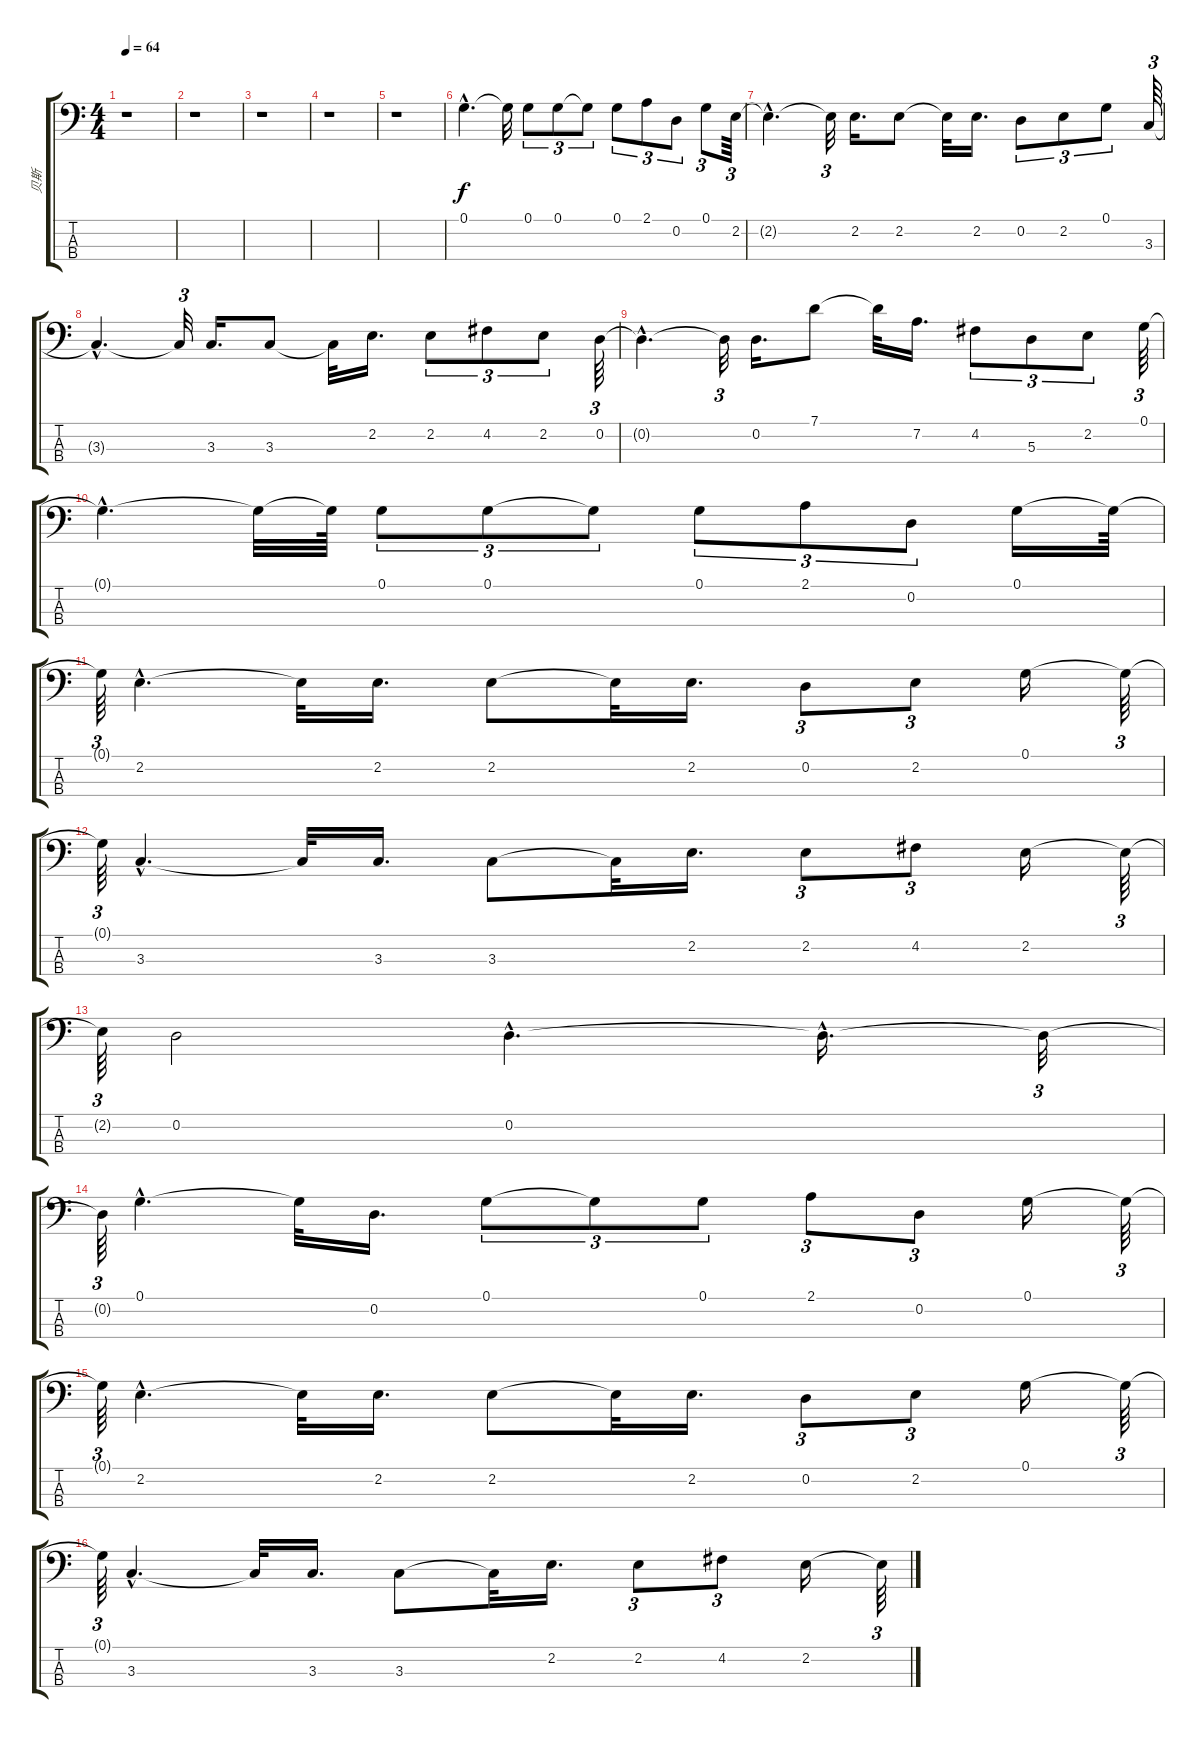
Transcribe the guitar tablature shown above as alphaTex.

\track ("贝斯" "贝斯") {instrument electricbassfinger}
\staff {score tabs}
\tuning (G2 D2 A1 E1) {hide}
\ts (4 4)
\tempo 64
\clef f4
\ks c
r.1{dy f instrument electricbassfinger} |
r.1 |
r.1 |
r.1 |
r.1 |
0.1{hac}.4{d} 0.1{t}.32 0.1.8{tu (3 2)} 0.1.8{tu (3 2)} 0.1{t}.8{tu (3 2)} 0.1.8{tu (3 2)} 2.1.8{tu (3 2)} 0.2.8{tu (3 2)} 0.1.8{tu (3 2)} 2.2.64{tu (3 2)} |
2.2{hac t}.4{d} 2.2{t}.32{tu (3 2)} 2.2.16{d} 2.2.8 2.2{t}.32 2.2.16{d} 0.2.8{tu (3 2)} 2.2.8{tu (3 2)} 0.1.8{tu (3 2)} 3.3.64{tu (3 2)} |
3.3{hac t}.4{d} 3.3{t}.32{tu (3 2)} 3.3.16{d} 3.3.8 3.3{t}.32 2.2.16{d} 2.2.8{tu (3 2)} 4.2.8{tu (3 2)} 2.2.8{tu (3 2)} 0.2.64{tu (3 2)} |
0.2{hac t}.4{d} 0.2{t}.32{tu (3 2)} 0.2.16{d} 7.1.8 7.1{t}.32 7.2.16{d} 4.2.8{tu (3 2)} 5.3.8{tu (3 2)} 2.2.8{tu (3 2)} 0.1.64{tu (3 2)} |
0.1{hac t}.4{d} 0.1{t}.32 0.1{t}.64 0.1.8{tu (3 2)} 0.1.8{tu (3 2)} 0.1{t}.8{tu (3 2)} 0.1.8{tu (3 2)} 2.1.8{tu (3 2)} 0.2.8{tu (3 2)} 0.1.16 0.1{t}.64 |
0.1{t}.64{tu (3 2)} 2.2{hac}.4{d} 2.2{t}.32 2.2.16{d} 2.2.8 2.2{t}.32 2.2.16{d} 0.2.8{tu (3 2)} 2.2.8{tu (3 2)} 0.1.16 0.1{t}.64{tu (3 2)} |
0.1{t}.64{tu (3 2)} 3.3{hac}.4{d} 3.3{t}.32 3.3.16{d} 3.3.8 3.3{t}.32 2.2.16{d} 2.2.8{tu (3 2)} 4.2.8{tu (3 2)} 2.2.16 2.2{t}.64{tu (3 2)} |
2.2{t}.64{tu (3 2)} 0.2.2 0.2{hac}.4{d} 0.2{hac t}.16{d} 0.2{t}.32{tu (3 2)} |
0.2{t}.64{tu (3 2)} 0.1{hac}.4{d} 0.1{t}.32 0.2.16{d} 0.1.8{tu (3 2)} 0.1{t}.8{tu (3 2)} 0.1.8{tu (3 2)} 2.1.8{tu (3 2)} 0.2.8{tu (3 2)} 0.1.16 0.1{t}.64{tu (3 2)} |
0.1{t}.64{tu (3 2)} 2.2{hac}.4{d} 2.2{t}.32 2.2.16{d} 2.2.8 2.2{t}.32 2.2.16{d} 0.2.8{tu (3 2)} 2.2.8{tu (3 2)} 0.1.16 0.1{t}.64{tu (3 2)} |
0.1{t}.64{tu (3 2)} 3.3{hac}.4{d} 3.3{t}.32 3.3.16{d} 3.3.8 3.3{t}.32 2.2.16{d} 2.2.8{tu (3 2)} 4.2.8{tu (3 2)} 2.2.16 2.2{t}.64{tu (3 2)}
